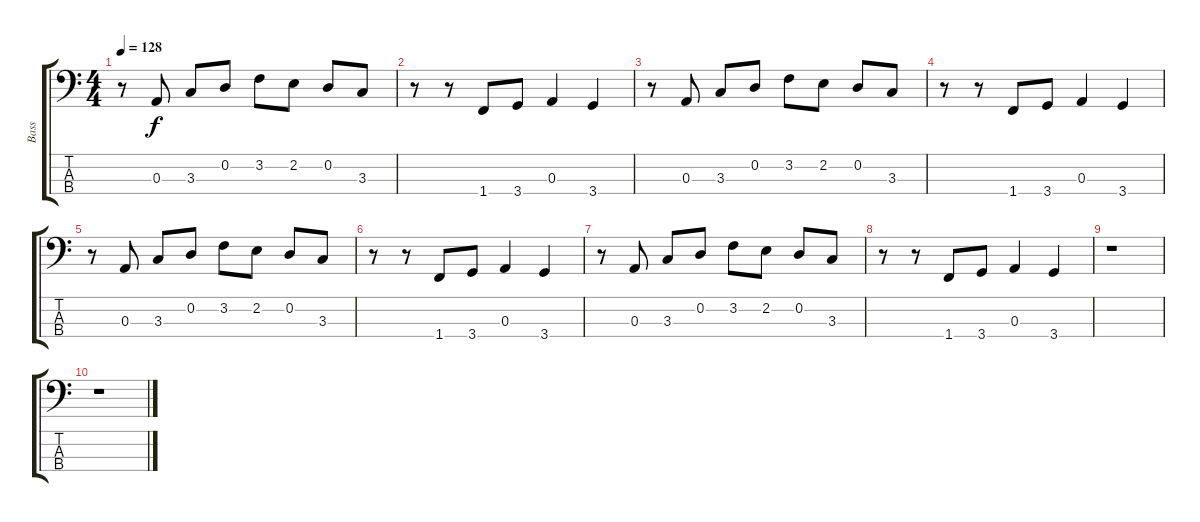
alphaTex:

\track ("Bass" "Bass") {instrument electricbassfinger}
\staff {score tabs}
\tuning (G2 D2 A1 E1) {hide}
\ts (4 4)
\tempo 128
\clef f4
\ks c
r.8{dy f} 0.3.8 3.3.8 0.2.8 3.2.8 2.2.8 0.2.8 3.3.8 |
r.8 r.8 1.4.8 3.4.8 0.3.4 3.4.4 |
r.8 0.3.8 3.3.8 0.2.8 3.2.8 2.2.8 0.2.8 3.3.8 |
r.8 r.8 1.4.8 3.4.8 0.3.4 3.4.4 |
r.8 0.3.8 3.3.8 0.2.8 3.2.8 2.2.8 0.2.8 3.3.8 |
r.8 r.8 1.4.8 3.4.8 0.3.4 3.4.4 |
r.8 0.3.8 3.3.8 0.2.8 3.2.8 2.2.8 0.2.8 3.3.8 |
r.8 r.8 1.4.8 3.4.8 0.3.4 3.4.4 |
r.1 |
r.1
